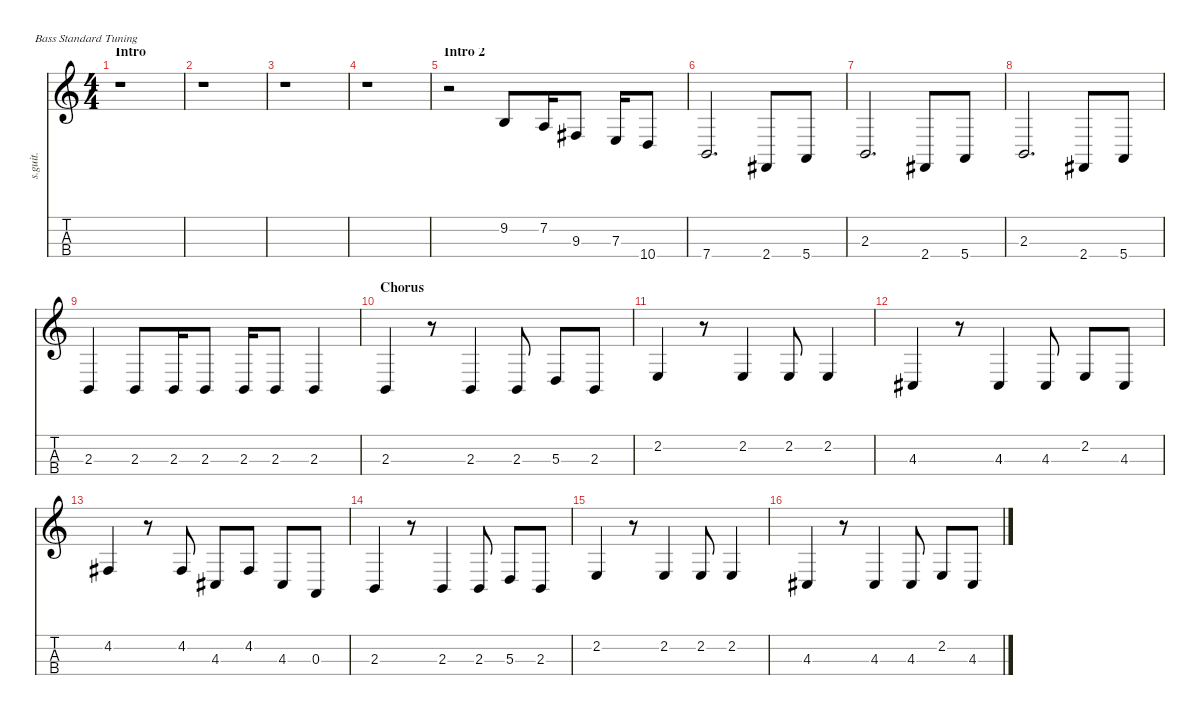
\defaultSystemsLayout 4
\hideDynamics
\bracketExtendMode nobrackets
\track ("Victoria De Angelis (Bass Guitar)" "s.guit.") {instrument electricbassfinger}
\staff {score tabs}
\tuning (G2 D2 A1 E1)
\ts (4 4)
\beaming (8 2 2 2 2)
\section ("" "Intro")
\tempo (60 hide)
\clef g2
\ks c
r.1{dy ff instrument electricbassfinger} |
r.1 |
r.1 |
r.1 |
\section ("" "Intro 2")
\tempo (134 hide)
r.2 9.2.8{lyrics (0 "") lyrics (1 "") lyrics (2 "") lyrics (3 "") lyrics (4 "")} 7.2.16{lyrics (0 "") lyrics (1 "") lyrics (2 "") lyrics (3 "") lyrics (4 "")} 9.3{acc #}.8{lyrics (0 "") lyrics (1 "") lyrics (2 "") lyrics (3 "") lyrics (4 "")} 7.3.16{lyrics (0 "") lyrics (1 "") lyrics (2 "") lyrics (3 "") lyrics (4 "")} 10.4.8{lyrics (0 "") lyrics (1 "") lyrics (2 "") lyrics (3 "") lyrics (4 "")} |
7.4.2{d lyrics (0 "") lyrics (1 "") lyrics (2 "") lyrics (3 "") lyrics (4 "")} 2.4{acc #}.8{lyrics (0 "") lyrics (1 "") lyrics (2 "") lyrics (3 "") lyrics (4 "")} 5.4.8{lyrics (0 "") lyrics (1 "") lyrics (2 "") lyrics (3 "") lyrics (4 "")} |
2.3.2{d lyrics (0 "") lyrics (1 "") lyrics (2 "") lyrics (3 "") lyrics (4 "")} 2.4{acc #}.8{lyrics (0 "") lyrics (1 "") lyrics (2 "") lyrics (3 "") lyrics (4 "")} 5.4.8{lyrics (0 "") lyrics (1 "") lyrics (2 "") lyrics (3 "") lyrics (4 "")} |
2.3.2{d lyrics (0 "") lyrics (1 "") lyrics (2 "") lyrics (3 "") lyrics (4 "")} 2.4{acc #}.8{lyrics (0 "") lyrics (1 "") lyrics (2 "") lyrics (3 "") lyrics (4 "")} 5.4.8{lyrics (0 "") lyrics (1 "") lyrics (2 "") lyrics (3 "") lyrics (4 "")} |
2.3.4{lyrics (0 "") lyrics (1 "") lyrics (2 "") lyrics (3 "") lyrics (4 "")} 2.3.8{lyrics (0 "") lyrics (1 "") lyrics (2 "") lyrics (3 "") lyrics (4 "")} 2.3.16{lyrics (0 "") lyrics (1 "") lyrics (2 "") lyrics (3 "") lyrics (4 "")} 2.3.8{lyrics (0 "") lyrics (1 "") lyrics (2 "") lyrics (3 "") lyrics (4 "")} 2.3.16{lyrics (0 "") lyrics (1 "") lyrics (2 "") lyrics (3 "") lyrics (4 "")} 2.3.8{lyrics (0 "") lyrics (1 "") lyrics (2 "") lyrics (3 "") lyrics (4 "")} 2.3.4{lyrics (0 "") lyrics (1 "") lyrics (2 "") lyrics (3 "") lyrics (4 "")} |
\section ("" "Chorus")
2.3.4{lyrics (0 "") lyrics (1 "") lyrics (2 "") lyrics (3 "") lyrics (4 "")} r.8 2.3.4{lyrics (0 "") lyrics (1 "") lyrics (2 "") lyrics (3 "") lyrics (4 "")} 2.3.8{lyrics (0 "") lyrics (1 "") lyrics (2 "") lyrics (3 "") lyrics (4 "")} 5.3.8{lyrics (0 "") lyrics (1 "") lyrics (2 "") lyrics (3 "") lyrics (4 "")} 2.3.8{lyrics (0 "") lyrics (1 "") lyrics (2 "") lyrics (3 "") lyrics (4 "")} |
2.2.4{lyrics (0 "") lyrics (1 "") lyrics (2 "") lyrics (3 "") lyrics (4 "") dy f} r.8 2.2.4{lyrics (0 "") lyrics (1 "") lyrics (2 "") lyrics (3 "") lyrics (4 "")} 2.2.8{lyrics (0 "") lyrics (1 "") lyrics (2 "") lyrics (3 "") lyrics (4 "")} 2.2.4{lyrics (0 "") lyrics (1 "") lyrics (2 "") lyrics (3 "") lyrics (4 "")} |
4.3{acc #}.4{lyrics (0 "") lyrics (1 "") lyrics (2 "") lyrics (3 "") lyrics (4 "") dy ff} r.8 4.3{acc #}.4{lyrics (0 "") lyrics (1 "") lyrics (2 "") lyrics (3 "") lyrics (4 "")} 4.3{acc #}.8{lyrics (0 "") lyrics (1 "") lyrics (2 "") lyrics (3 "") lyrics (4 "")} 2.2.8{lyrics (0 "") lyrics (1 "") lyrics (2 "") lyrics (3 "") lyrics (4 "")} 4.3{acc #}.8{lyrics (0 "") lyrics (1 "") lyrics (2 "") lyrics (3 "") lyrics (4 "")} |
4.2{acc #}.4{lyrics (0 "") lyrics (1 "") lyrics (2 "") lyrics (3 "") lyrics (4 "")} r.8 4.2{acc #}.8{lyrics (0 "") lyrics (1 "") lyrics (2 "") lyrics (3 "") lyrics (4 "")} 4.3{acc #}.8{lyrics (0 "") lyrics (1 "") lyrics (2 "") lyrics (3 "") lyrics (4 "")} 4.2{acc #}.8{lyrics (0 "") lyrics (1 "") lyrics (2 "") lyrics (3 "") lyrics (4 "")} 4.3{acc #}.8{lyrics (0 "") lyrics (1 "") lyrics (2 "") lyrics (3 "") lyrics (4 "")} 0.3.8{lyrics (0 "") lyrics (1 "") lyrics (2 "") lyrics (3 "") lyrics (4 "")} |
2.3.4{lyrics (0 "") lyrics (1 "") lyrics (2 "") lyrics (3 "") lyrics (4 "")} r.8 2.3.4{lyrics (0 "") lyrics (1 "") lyrics (2 "") lyrics (3 "") lyrics (4 "")} 2.3.8{lyrics (0 "") lyrics (1 "") lyrics (2 "") lyrics (3 "") lyrics (4 "")} 5.3.8{lyrics (0 "") lyrics (1 "") lyrics (2 "") lyrics (3 "") lyrics (4 "")} 2.3.8{lyrics (0 "") lyrics (1 "") lyrics (2 "") lyrics (3 "") lyrics (4 "")} |
2.2.4{lyrics (0 "") lyrics (1 "") lyrics (2 "") lyrics (3 "") lyrics (4 "")} r.8 2.2.4{lyrics (0 "") lyrics (1 "") lyrics (2 "") lyrics (3 "") lyrics (4 "")} 2.2.8{lyrics (0 "") lyrics (1 "") lyrics (2 "") lyrics (3 "") lyrics (4 "")} 2.2.4{lyrics (0 "") lyrics (1 "") lyrics (2 "") lyrics (3 "") lyrics (4 "")} |
4.3{acc #}.4{lyrics (0 "") lyrics (1 "") lyrics (2 "") lyrics (3 "") lyrics (4 "")} r.8 4.3{acc #}.4{lyrics (0 "") lyrics (1 "") lyrics (2 "") lyrics (3 "") lyrics (4 "")} 4.3{acc #}.8{lyrics (0 "") lyrics (1 "") lyrics (2 "") lyrics (3 "") lyrics (4 "")} 2.2.8{lyrics (0 "") lyrics (1 "") lyrics (2 "") lyrics (3 "") lyrics (4 "")} 4.3{acc #}.8{lyrics (0 "") lyrics (1 "") lyrics (2 "") lyrics (3 "") lyrics (4 "")}
